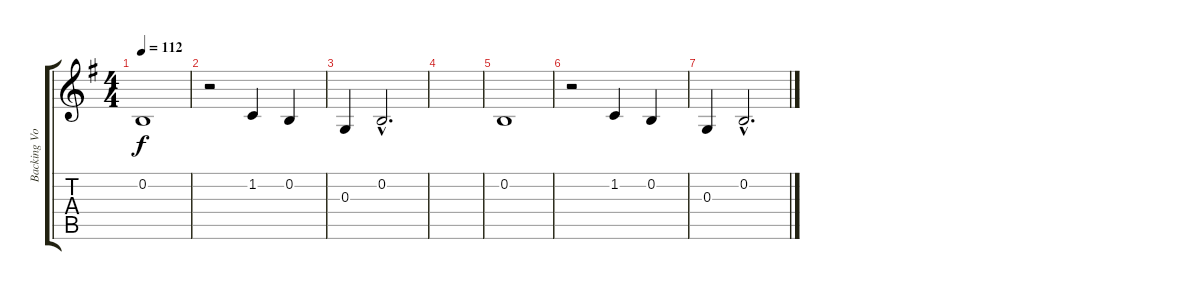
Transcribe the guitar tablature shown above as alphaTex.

\track ("Backing Vocals" "Backing Vo") {instrument synthvoice}
\staff {score tabs}
\tuning (E4 B3 G3 D3 A2 E2) {hide}
\ts (4 4)
\tempo 112
\clef g2
\ks g
0.2.1{dy f} |
r.2 1.2.4 0.2.4 |
0.3.4 0.2{hac}.2{d} |
|
0.2.1 |
r.2 1.2.4 0.2.4 |
0.3.4 0.2{hac}.2{d}
